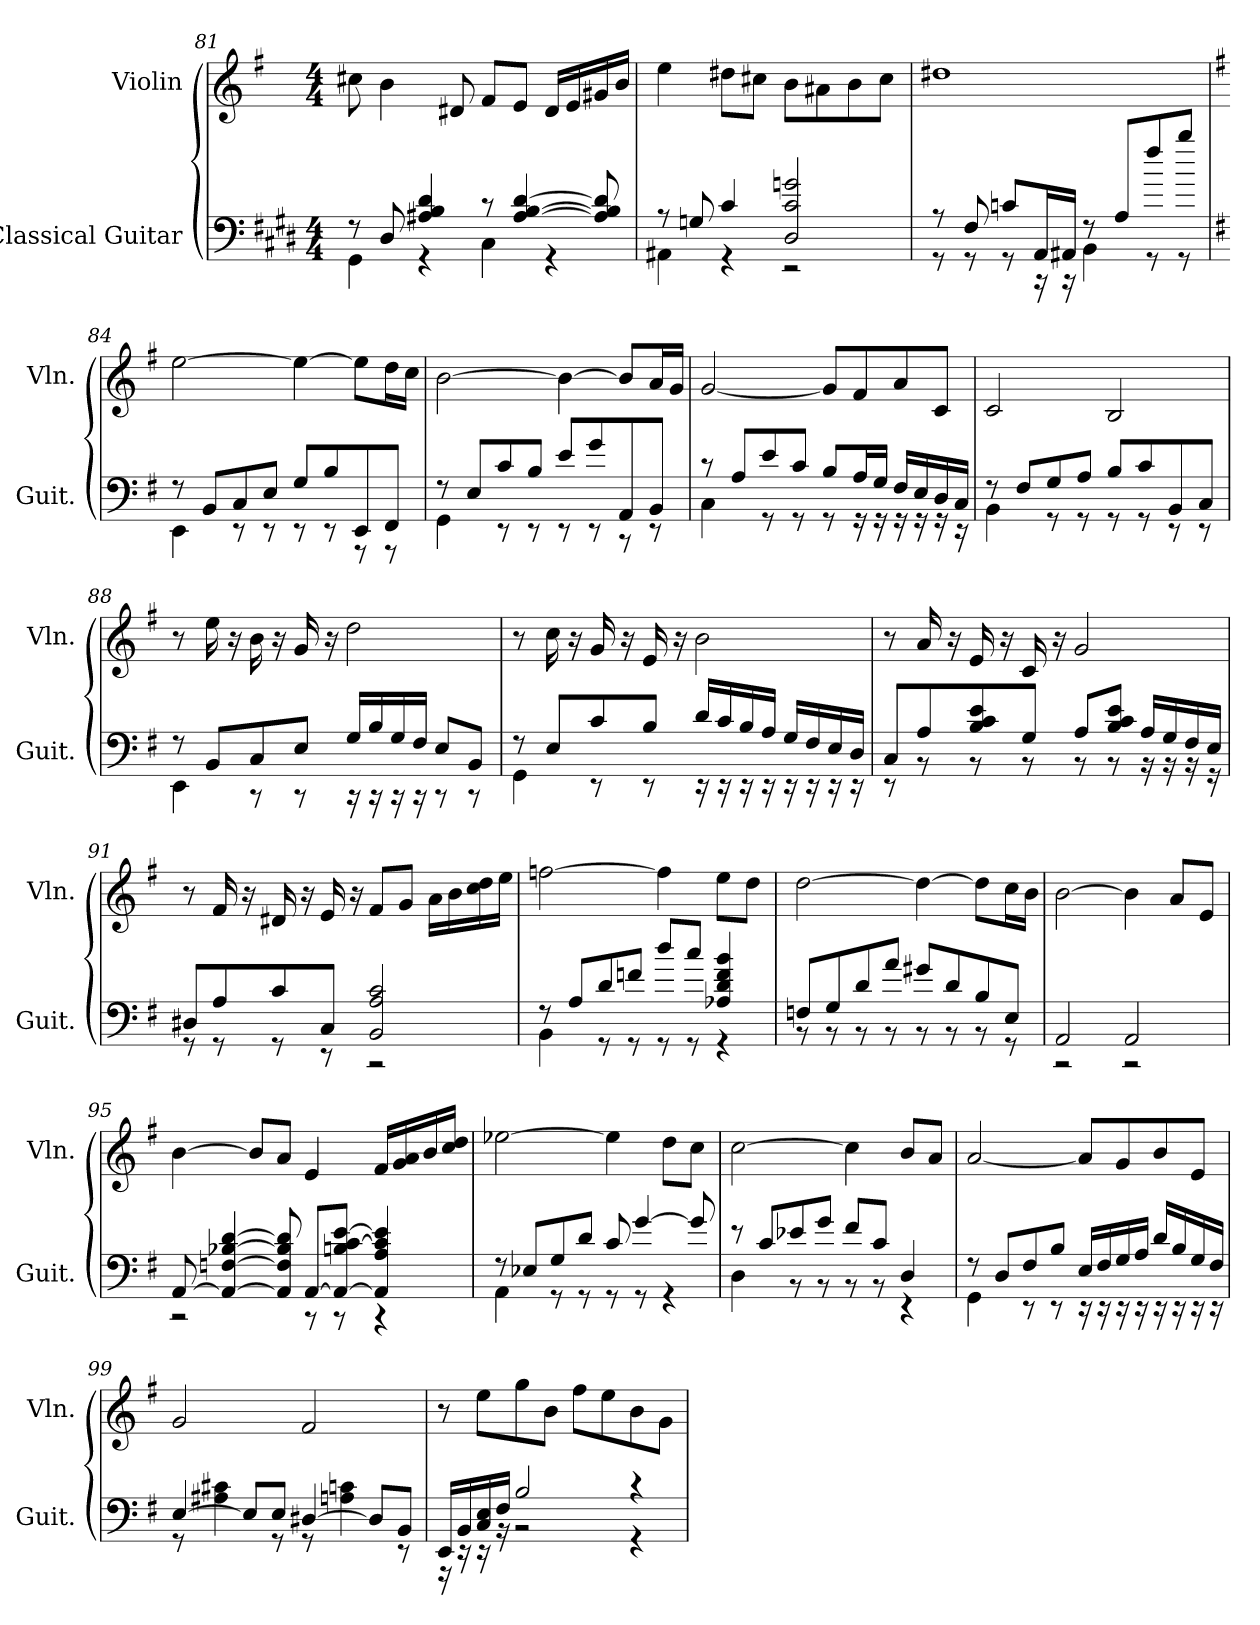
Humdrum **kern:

**kern	**kern
*part2	*part1
*staff2	*staff1
*I"Classical Guitar	*I"Violin
*I'Guit.	*I'Vln.
*clefF4	*clefG2
*k[f#c#g#d#]	*k[f#]
*M4/4	*M4/4
=81	=81
*^	*
8r	4GG#\	8cc#X\
8D#/	.	4b\
4A#X/ 4B/ 4d#/	4r	.
.	.	8d#X/
8r	4C#\	8f#/L
[4A#/ [4B/ [4d#/	.	8e/J
.	4r	16d#/LL
.	.	16e/
8A#/] 8B/] 8d#/]	.	16g#X/
.	.	16b/JJ
=82	=82	=82
8r	4AA#X\	4ee\
8Gn/	.	.
4c#/	4r	8dd#X\L
.	.	8cc#X\J
*	*	*MM97
2D#/ 2c#/ 2gn/	2r	8b\L
*	*	*MM95
.	.	8a#X\
.	.	8b\
.	.	8cc#\J
!!LO:LB:g=z
=83	=83	=83
*	*	*MM91
8r	8r	1dd#X
8F#/	8r	.
8cn/L	8r	.
16AA/L	16r	.
16AA#X/JJ	16r	.
8r	4BB\	.
8A/L	.	.
8ff#/	8r	.
8bb/J	8r	.
=84	=84	=84
*k[f#]	*	*
*	*	*MM88
8r	4EE\	[2ee\
8BB/L	.	.
8C/	8r	.
8E/J	8r	.
8G/L	8r	4ee\_
8B/	8r	.
8EE/	8r	8ee\L]
8FF#/J	8r	16dd\L
.	.	16cc\JJ
=85	=85	=85
8r	4GG\	[2b\
8E/L	.	.
8c/	8r	.
8B/J	8r	.
8e/L	8r	4b\_
8g/	8r	.
8AA/	8r	8b/L]
8BB/J	8r	16a/L
.	.	16g/JJ
!!LO:PB:g=z
=86	=86	=86
8r	4C\	[2g/
8A/L	.	.
8e/	8r	.
8c/J	8r	.
8B/L	8r	8g/L]
16A/L	16r	8f#/
16G/JJ	16r	.
16F#/LL	16r	8a/
16E/	16r	.
16D/	16r	8c/J
16C/JJ	16r	.
=87	=87	=87
8r	4BB\	2c/
8F#/L	.	.
8G/	8r	.
8A/J	8r	.
8B/L	8r	2B/
8c/	8r	.
8BB/	8r	.
8C/J	8r	.
=88	=88	=88
8r	4EE\	8r
8BB/L	.	16ee\
.	.	16r
8C/	8r	16b\
.	.	16r
8E/J	8r	16g/
.	.	16r
16G/LL	16r	2dd\
16B/	16r	.
16G/	16r	.
16F#/JJ	16r	.
8E/L	8r	.
8BB/J	8r	.
!!LO:LB:g=z
=89	=89	=89
8r	4GG\	8r
8E/L	.	16cc\
.	.	16r
8c/	8r	16g/
.	.	16r
8B/J	8r	16e/
.	.	16r
16d/LL	16r	2b\
16c/	16r	.
16B/	16r	.
16A/JJ	16r	.
16G/LL	16r	.
16F#/	16r	.
16E/	16r	.
16D/JJ	16r	.
=90	=90	=90
8C/L	8r	8r
8A/	8r	16a/
.	.	16r
8B/ 8c/ 8e/	8r	16e/
.	.	16r
8G/J	8r	16c/
.	.	16r
8A/L	8r	2g/
8B/ 8c/ 8e/J	8r	.
16A/LL	16r	.
16G/	16r	.
16F#/	16r	.
16E/JJ	16r	.
!!LO:LB:g=z
=91	=91	=91
8D#X/L	8r	8r
8A/	8r	16f#/
.	.	16r
8c/	8r	16d#X/
.	.	16r
8C/J	8r	16e/
.	.	16r
2BB/ 2A/ 2c/	2r	8f#/L
.	.	8g/J
.	.	16a\LL
.	.	16b\
.	.	16cc\ 16dd\
.	.	16ee\JJ
=92	=92	=92
8r	4BB\	[2ffn\
8A/L	.	.
8d/	8r	.
8fn/J	8r	.
8dd/L	8r	4ff\]
8cc/J	8r	.
4A-X/ 4d/ 4f/ 4b/	4r	8ee\L
.	.	8dd\J
=93	=93	=93
8Fn/L	8r	[2dd\
8G/	8r	.
8d/	8r	.
8a/J	8r	.
8g#X/L	8r	4dd\_
8d/	8r	.
8B/	8r	8dd\L]
8E/J	8r	16cc\L
.	.	16b\JJ
!!LO:LB:g=z
=94	=94	=94
2AA/	2r	[2b\
2AA/	2r	4b\]
.	.	8a/L
.	.	8e/J
=95	=95	=95
[8AA/	2r	[4b\
4AA/_ [4Fn/ [4B-X/ [4d/	.	.
.	.	8b/L]
8AA/] 8F/] 8B-/] 8d/]	.	8a/J
[8AA/L	8r	4e/
8AA/_ 8Bn/ [8c/ [8e/J	8r	.
4AA/] 4A/ 4c/] 4e/]	4r	16f#/LL
.	.	16g/ 16a/
.	.	16b/
.	.	16cc/ 16dd/JJ
=96	=96	=96
8r	4AA\	[2ee-X\
8E-X/L	.	.
8G/	8r	.
8d/J	8r	.
8c/	8r	4ee-\]
[4g/	8r	.
.	4r	8dd\L
8g/]	.	8cc\J
=97	=97	=97
8r	4D\	[2cc\
8c/L	.	.
8e-X/	8r	.
8g/J	8r	.
8f#/L	8r	4cc\]
8c/J	8r	.
4D/	4r	8b/L
.	.	8a/J
!!LO:LB:g=z
=98	=98	=98
8r	4GG\	[2a/
8D/L	.	.
8F#/	8r	.
8B/J	8r	.
16E/LL	16r	8a/L]
16F#/	16r	.
16G/	16r	8g/
16A/JJ	16r	.
16d/LL	16r	8b/
16B/	16r	.
16G/	16r	8e/J
16F#/JJ	16r	.
=99	=99	=99
[4E/	8r	2g/
.	4A#X\ 4c#X\	.
8E/L]	.	.
8E/J	8r	.
[4D#X/	8r	2f#/
.	4An\ 4cn\	.
8D#/L]	.	.
8BB/J	8r	.
=100	=100	=100
16EE/LL	16r	8r
16BB/	16r	.
16C/ 16E/	16r	8ee\L
16F#/JJ	16r	.
2B/	2r	8gg\
.	.	8b\J
.	.	8ff#\L
.	.	8ee\
4r	4r	8b\
.	.	8g\J
*v	*v	*
=	=
*-	*-
